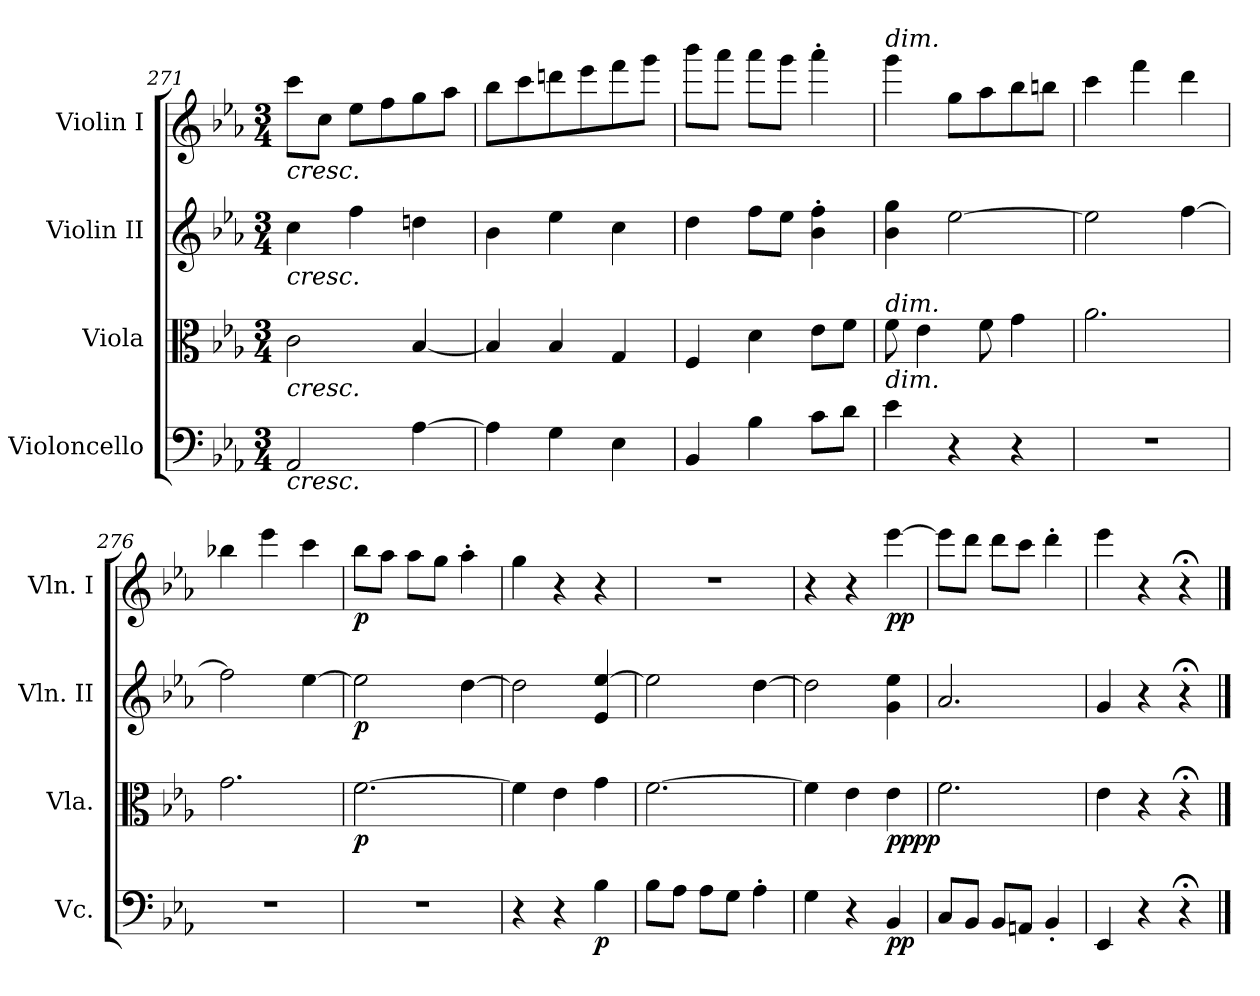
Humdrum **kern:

**kern	**dynam	**kern	**dynam	**kern	**dynam	**kern	**dynam
*part4	*part4	*part3	*part3	*part2	*part2	*part1	*part1
*staff4	*staff4	*staff3	*staff3	*staff2	*staff2	*staff1	*staff1
*I"Violoncello	*	*I"Viola	*	*I"Violin II	*	*I"Violin I	*
*I'Vc.	*	*I'Vla.	*	*I'Vln. II	*	*I'Vln. I	*
*clefF4	*	*clefC3	*	*clefG2	*	*clefG2	*
*k[b-e-a-]	*	*k[b-e-a-]	*	*k[b-e-a-]	*	*k[b-e-a-]	*
*E-:	*	*E-:	*	*E-:	*	*E-:	*
*M3/4	*	*M3/4	*	*M3/4	*	*M3/4	*
=271	=271	=271	=271	=271	=271	=271	=271
!	!	!	!	!	!	!LO:TX:b:i:t=cresc.	!
!	!	!	!	!LO:TX:b:i:t=cresc.	!	!	!
!	!	!LO:TX:b:i:t=cresc.	!	!	!	!	!
!LO:TX:b:i:t=cresc.	!	!	!	!	!	!	!
2AA-/	.	2c\	.	4cc\	.	8ccc\L	.
.	.	.	.	.	.	8cc\J	.
.	.	.	.	4ff\	.	8ee-\L	.
.	.	.	.	.	.	8ff\	.
[4A-\	.	[4B-/	.	4ddn\	.	8gg\	.
.	.	.	.	.	.	8aa-\J	.
=272	=272	=272	=272	=272	=272	=272	=272
4A-\]	.	4B-/]	.	4b-\	.	8bb-\L	.
.	.	.	.	.	.	8ccc\	.
4G\	.	4B-/	.	4ee-\	.	8dddn\	.
.	.	.	.	.	.	8eee-\	.
4E-\	.	4G/	.	4cc\	.	8fff\	.
.	.	.	.	.	.	8ggg\J	.
=273	=273	=273	=273	=273	=273	=273	=273
4BB-/	.	4F/	.	4dd\	.	8bbb-\L	.
.	.	.	.	.	.	8aaa-\J	.
4B-\	.	4d\	.	8ff\L	.	8aaa-\L	.
.	.	.	.	8ee-\J	.	8ggg\J	.
8c\L	.	8e-\L	.	4b-\' 4ff\'	.	4aaa-'\	.
8d\J	.	8f\J	.	.	.	.	.
=274	=274	=274	=274	=274	=274	=274	=274
!	!	!	!	!	!	!LO:TX:a:i:t=dim.	!
!	!	!LO:TX:a:i:t=dim.	!	!	!	!	!
!	!	!LO:TX:b:i:t=dim.	!	!	!	!	!
4e-\	.	8f\	.	4b-\ 4gg\	.	4ggg\	.
.	.	4e-\	.	.	.	.	.
4r	.	.	.	[2ee-\	.	8gg\L	.
.	.	8f\	.	.	.	8aa-\	.
4r	.	4g\	.	.	.	8bb-\	.
.	.	.	.	.	.	8bbn\J	.
=275	=275	=275	=275	=275	=275	=275	=275
2.r	.	2.a-\	.	2ee-\]	.	4ccc\	.
.	.	.	.	.	.	4fff\	.
.	.	.	.	[4ff\	.	4ddd\	.
=276	=276	=276	=276	=276	=276	=276	=276
2.r	.	2.g\	.	2ff\]	.	4bb-X\	.
.	.	.	.	.	.	4eee-\	.
.	.	.	.	[4ee-\	.	4ccc\	.
=277	=277	=277	=277	=277	=277	=277	=277
!	!	!	!LO:DY:b	!	!LO:DY:b	!	!LO:DY:b
2.r	.	[2.f\	p	2ee-\]	p	8bb-\L	p
.	.	.	.	.	.	8aa-\J	.
.	.	.	.	.	.	8aa-\L	.
.	.	.	.	.	.	8gg\J	.
.	.	.	.	[4dd\	.	4aa-'\	.
=278	=278	=278	=278	=278	=278	=278	=278
4r	.	4f\]	.	2dd\]	.	4gg\	.
4r	.	4e-\	.	.	.	4r	.
!	!LO:DY:b	!	!	!	!	!	!
4B-\	p	4g\	.	4e-/ [4ee-/	.	4r	.
=279	=279	=279	=279	=279	=279	=279	=279
8B-\L	.	[2.f\	.	2ee-\]	.	2.r	.
8A-\J	.	.	.	.	.	.	.
8A-\L	.	.	.	.	.	.	.
8G\J	.	.	.	.	.	.	.
4A-'\	.	.	.	[4dd\	.	.	.
=280	=280	=280	=280	=280	=280	=280	=280
4G\	.	4f\]	.	2dd\]	.	4r	.
4r	.	4e-\	.	.	.	4r	.
!	!LO:DY:b	!	!LO:DY:b	!	!	!	!
!	!	!	!LO:DY:n=1:b	!	!	!	!LO:DY:b
4BB-/	pp	4e-\	pp pp	4g\ 4ee-\	.	[4eee-\	pp
=281	=281	=281	=281	=281	=281	=281	=281
8C/L	.	2.f\	.	2.a-/	.	8eee-\L]	.
8BB-/J	.	.	.	.	.	8ddd\J	.
8BB-/L	.	.	.	.	.	8ddd\L	.
8AAn/J	.	.	.	.	.	8ccc\J	.
4BB-'/	.	.	.	.	.	4ddd'\	.
=282	=282	=282	=282	=282	=282	=282	=282
4EE-/	.	4e-\	.	4g/	.	4eee-\	.
4r	.	4r	.	4r	.	4r	.
4r;<	.	4r;<	.	4r;<	.	4r;<	.
==	==	==	==	==	==	==	==
*-	*-	*-	*-	*-	*-	*-	*-
